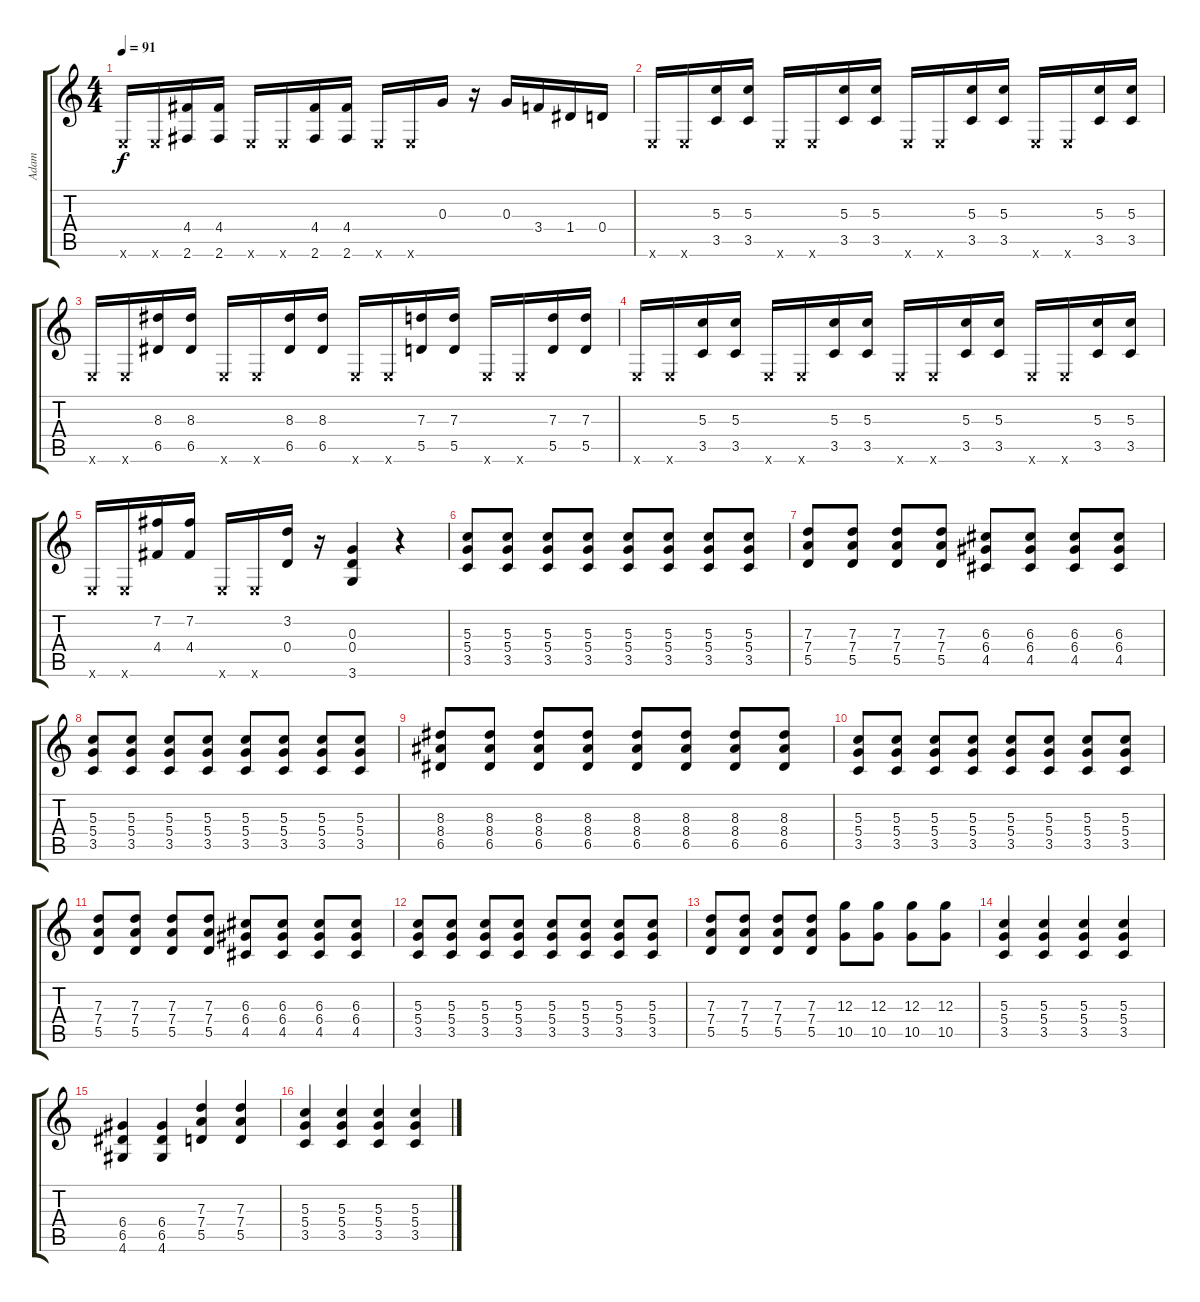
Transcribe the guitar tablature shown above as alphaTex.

\track ("Adam" "Adam") {instrument distortionguitar}
\staff {score tabs}
\tuning (E4 B3 G3 D3 A2 E2) {hide}
\ts (4 4)
\tempo 91
\clef g2
\ks c
0.6{x}.16{dy f} 0.6{x}.16 (4.4 2.6).16 (4.4 2.6).16 0.6{x}.16 0.6{x}.16 (4.4 2.6).16 (4.4 2.6).16 0.6{x}.16 0.6{x}.16 0.3.16 r.16 0.3.16 3.4.16 1.4.16 0.4.16 |
0.6{x}.16 0.6{x}.16 (5.3 3.5).16 (5.3 3.5).16 0.6{x}.16 0.6{x}.16 (5.3 3.5).16 (5.3 3.5).16 0.6{x}.16 0.6{x}.16 (5.3 3.5).16 (5.3 3.5).16 0.6{x}.16 0.6{x}.16 (5.3 3.5).16 (5.3 3.5).16 |
0.6{x}.16 0.6{x}.16 (8.3 6.5).16 (8.3 6.5).16 0.6{x}.16 0.6{x}.16 (8.3 6.5).16 (8.3 6.5).16 0.6{x}.16 0.6{x}.16 (7.3 5.5).16 (7.3 5.5).16 0.6{x}.16 0.6{x}.16 (7.3 5.5).16 (7.3 5.5).16 |
0.6{x}.16 0.6{x}.16 (5.3 3.5).16 (5.3 3.5).16 0.6{x}.16 0.6{x}.16 (5.3 3.5).16 (5.3 3.5).16 0.6{x}.16 0.6{x}.16 (5.3 3.5).16 (5.3 3.5).16 0.6{x}.16 0.6{x}.16 (5.3 3.5).16 (5.3 3.5).16 |
0.6{x}.16 0.6{x}.16 (7.2 4.4).16 (7.2 4.4).16 0.6{x}.16 0.6{x}.16 (3.2 0.4).16 r.16 (0.3 0.4 3.6).4 r.4 |
(5.3 5.4 3.5).8 (5.3 5.4 3.5).8 (5.3 5.4 3.5).8 (5.3 5.4 3.5).8 (5.3 5.4 3.5).8 (5.3 5.4 3.5).8 (5.3 5.4 3.5).8 (5.3 5.4 3.5).8 |
(7.3 7.4 5.5).8 (7.3 7.4 5.5).8 (7.3 7.4 5.5).8 (7.3 7.4 5.5).8 (6.3 6.4 4.5).8 (6.3 6.4 4.5).8 (6.3 6.4 4.5).8 (6.3 6.4 4.5).8 |
(5.3 5.4 3.5).8 (5.3 5.4 3.5).8 (5.3 5.4 3.5).8 (5.3 5.4 3.5).8 (5.3 5.4 3.5).8 (5.3 5.4 3.5).8 (5.3 5.4 3.5).8 (5.3 5.4 3.5).8 |
(8.3 8.4 6.5).8 (8.3 8.4 6.5).8 (8.3 8.4 6.5).8 (8.3 8.4 6.5).8 (8.3 8.4 6.5).8 (8.3 8.4 6.5).8 (8.3 8.4 6.5).8 (8.3 8.4 6.5).8 |
(5.3 5.4 3.5).8 (5.3 5.4 3.5).8 (5.3 5.4 3.5).8 (5.3 5.4 3.5).8 (5.3 5.4 3.5).8 (5.3 5.4 3.5).8 (5.3 5.4 3.5).8 (5.3 5.4 3.5).8 |
(7.3 7.4 5.5).8 (7.3 7.4 5.5).8 (7.3 7.4 5.5).8 (7.3 7.4 5.5).8 (6.3 6.4 4.5).8 (6.3 6.4 4.5).8 (6.3 6.4 4.5).8 (6.3 6.4 4.5).8 |
(5.3 5.4 3.5).8 (5.3 5.4 3.5).8 (5.3 5.4 3.5).8 (5.3 5.4 3.5).8 (5.3 5.4 3.5).8 (5.3 5.4 3.5).8 (5.3 5.4 3.5).8 (5.3 5.4 3.5).8 |
(7.3 7.4 5.5).8 (7.3 7.4 5.5).8 (7.3 7.4 5.5).8 (7.3 7.4 5.5).8 (12.3 10.5).8 (12.3 10.5).8 (12.3 10.5).8 (12.3 10.5).8 |
(5.3 5.4 3.5).4 (5.3 5.4 3.5).4 (5.3 5.4 3.5).4 (5.3 5.4 3.5).4 |
(6.4 6.5 4.6).4 (6.4 6.5 4.6).4 (7.3 7.4 5.5).4 (7.3 7.4 5.5).4 |
(5.3 5.4 3.5).4 (5.3 5.4 3.5).4 (5.3 5.4 3.5).4 (5.3 5.4 3.5).4
